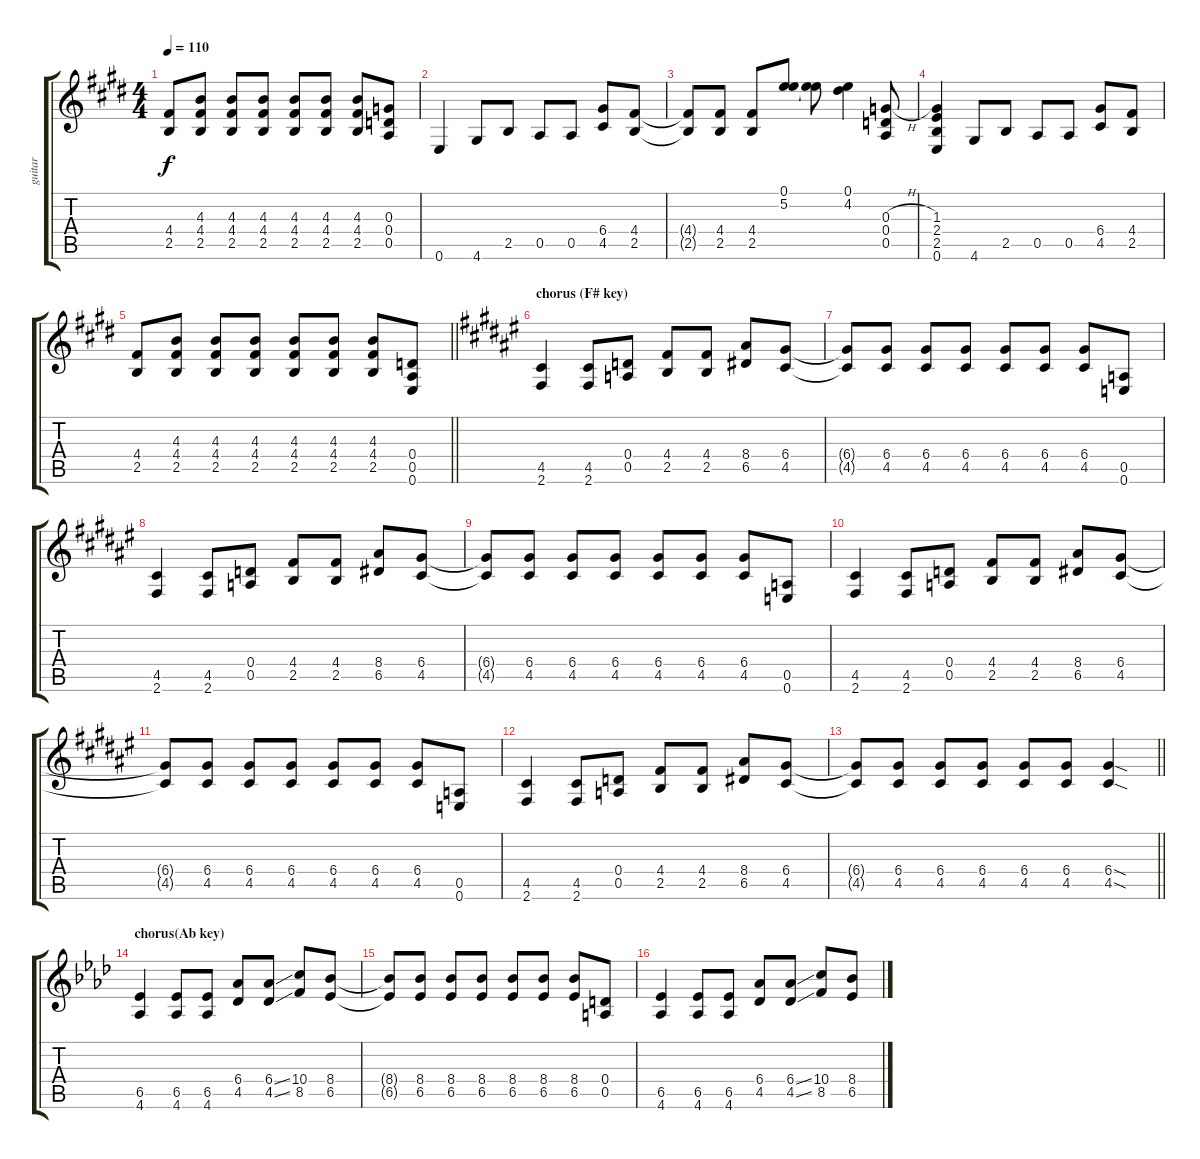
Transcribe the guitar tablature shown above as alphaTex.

\track ("guitar" "guitar") {instrument overdrivenguitar}
\staff {score tabs}
\tuning (E4 B3 G3 D3 A2 E2) {hide}
\ts (4 4)
\tempo 110
\clef g2
\ks e
(4.4{t} 2.5{t}).8{dy f} (4.3 4.4 2.5).8 (4.3 4.4 2.5).8 (4.3 4.4 2.5).8 (4.3 4.4 2.5).8 (4.3 4.4 2.5).8 (4.3 4.4 2.5).8 (0.3 0.4 0.5).8 |
0.6.4 4.6.8 2.5.8 0.5.8 0.5.8 (6.4 4.5).8 (4.4 2.5).8 |
(4.4{t} 2.5{t}).8 (4.4 2.5).8 (4.4 2.5).8 (0.1 5.2).8 (0.1{t} 5.2{t}).8 (0.1 4.2).4 (0.3{h} 0.4 0.5).8 |
(1.3 2.4 2.5 0.6).4 4.6.8 2.5.8 0.5.8 0.5.8 (6.4 4.5).8 (4.4 2.5).8 |
\barLineRight lightlight
(4.4 2.5).8 (4.3 4.4 2.5).8 (4.3 4.4 2.5).8 (4.3 4.4 2.5).8 (4.3 4.4 2.5).8 (4.3 4.4 2.5).8 (4.3 4.4 2.5).8 (0.4 0.5 0.6).8 |
\section ("" "chorus (F# key)")
\ks f#
(4.5 2.6).4 (4.5 2.6).8 (0.4 0.5).8 (4.4 2.5).8 (4.4 2.5).8 (8.4 6.5).8 (6.4 4.5).8 |
(6.4{t} 4.5{t}).8 (6.4 4.5).8 (6.4 4.5).8 (6.4 4.5).8 (6.4 4.5).8 (6.4 4.5).8 (6.4 4.5).8 (0.5 0.6).8 |
(4.5 2.6).4 (4.5 2.6).8 (0.4 0.5).8 (4.4 2.5).8 (4.4 2.5).8 (8.4 6.5).8 (6.4 4.5).8 |
(6.4{t} 4.5{t}).8 (6.4 4.5).8 (6.4 4.5).8 (6.4 4.5).8 (6.4 4.5).8 (6.4 4.5).8 (6.4 4.5).8 (0.5 0.6).8 |
(4.5 2.6).4 (4.5 2.6).8 (0.4 0.5).8 (4.4 2.5).8 (4.4 2.5).8 (8.4 6.5).8 (6.4 4.5).8 |
(6.4{t} 4.5{t}).8 (6.4 4.5).8 (6.4 4.5).8 (6.4 4.5).8 (6.4 4.5).8 (6.4 4.5).8 (6.4 4.5).8 (0.5 0.6).8 |
(4.5 2.6).4 (4.5 2.6).8 (0.4 0.5).8 (4.4 2.5).8 (4.4 2.5).8 (8.4 6.5).8 (6.4 4.5).8 |
\barLineRight lightlight
(6.4{t} 4.5{t}).8 (6.4 4.5).8 (6.4 4.5).8 (6.4 4.5).8 (6.4 4.5).8 (6.4 4.5).8 (6.4{sod} 4.5{sod}).4 |
\section ("" "chorus(Ab key)")
\ks ab
(6.5 4.6).4 (6.5 4.6).8 (6.5 4.6).8 (6.4 4.5).8 (6.4{ss} 4.5{ss}).8 (10.4 8.5).8 (8.4 6.5).8 |
(8.4{t} 6.5{t}).8 (8.4 6.5).8 (8.4 6.5).8 (8.4 6.5).8 (8.4 6.5).8 (8.4 6.5).8 (8.4 6.5).8 (0.4 0.5).8 |
(6.5 4.6).4 (6.5 4.6).8 (6.5 4.6).8 (6.4 4.5).8 (6.4{ss} 4.5{ss}).8 (10.4 8.5).8 (8.4 6.5).8
